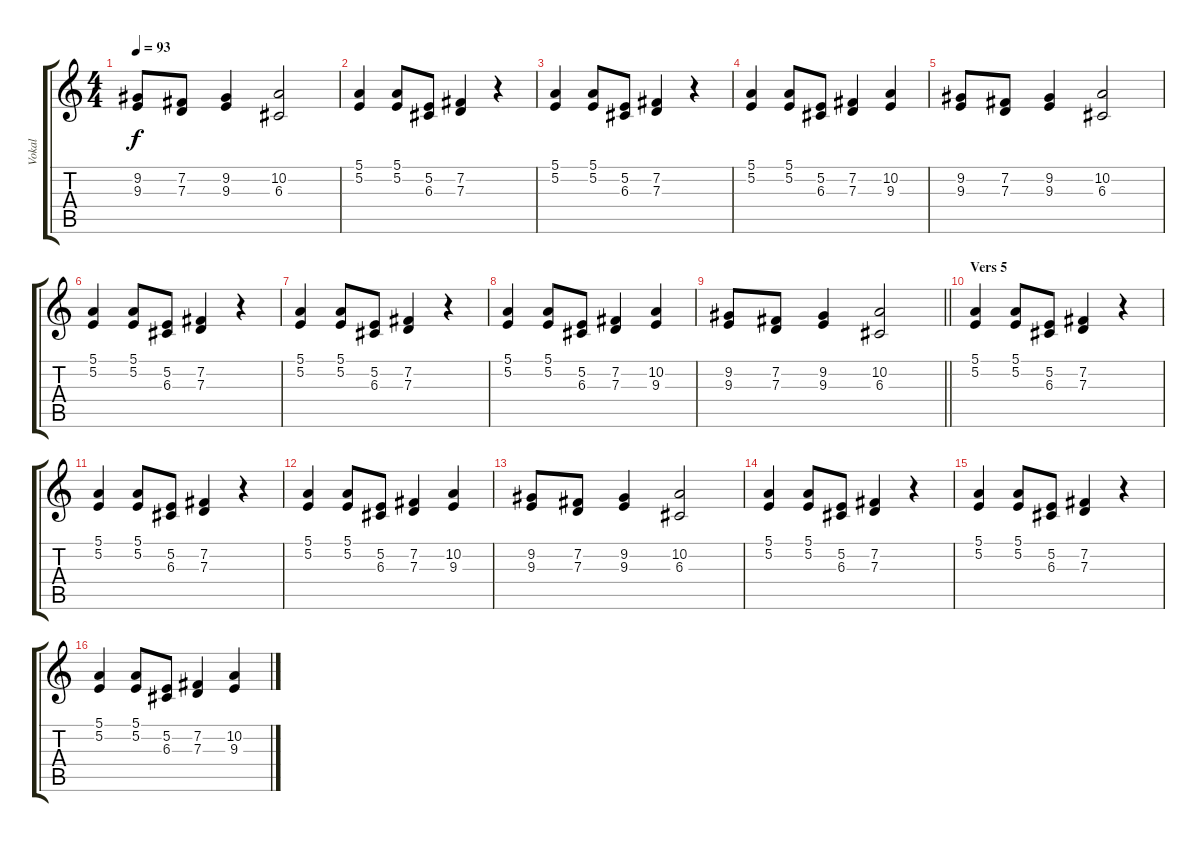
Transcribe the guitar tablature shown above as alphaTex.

\track ("Vokal" "Vokal") {instrument choiraahs}
\staff {score tabs}
\tuning (E4 B3 G3 D3 A2 E2) {hide}
\ts (4 4)
\tempo 93
\clef g2
\ks c
(9.2 9.3).8{dy f} (7.2 7.3).8 (9.2 9.3).4 (10.2 6.3).2 |
(5.1 5.2).4 (5.1 5.2).8 (5.2 6.3).8 (7.2 7.3).4 r.4 |
(5.1 5.2).4 (5.1 5.2).8 (5.2 6.3).8 (7.2 7.3).4 r.4 |
(5.1 5.2).4 (5.1 5.2).8 (5.2 6.3).8 (7.2 7.3).4 (10.2 9.3).4 |
(9.2 9.3).8 (7.2 7.3).8 (9.2 9.3).4 (10.2 6.3).2 |
(5.1 5.2).4 (5.1 5.2).8 (5.2 6.3).8 (7.2 7.3).4 r.4 |
(5.1 5.2).4 (5.1 5.2).8 (5.2 6.3).8 (7.2 7.3).4 r.4 |
(5.1 5.2).4 (5.1 5.2).8 (5.2 6.3).8 (7.2 7.3).4 (10.2 9.3).4 |
\barLineRight lightlight
(9.2 9.3).8 (7.2 7.3).8 (9.2 9.3).4 (10.2 6.3).2 |
\section ("" "Vers 5")
(5.1 5.2).4 (5.1 5.2).8 (5.2 6.3).8 (7.2 7.3).4 r.4 |
(5.1 5.2).4 (5.1 5.2).8 (5.2 6.3).8 (7.2 7.3).4 r.4 |
(5.1 5.2).4 (5.1 5.2).8 (5.2 6.3).8 (7.2 7.3).4 (10.2 9.3).4 |
(9.2 9.3).8 (7.2 7.3).8 (9.2 9.3).4 (10.2 6.3).2 |
(5.1 5.2).4 (5.1 5.2).8 (5.2 6.3).8 (7.2 7.3).4 r.4 |
(5.1 5.2).4 (5.1 5.2).8 (5.2 6.3).8 (7.2 7.3).4 r.4 |
(5.1 5.2).4 (5.1 5.2).8 (5.2 6.3).8 (7.2 7.3).4 (10.2 9.3).4
